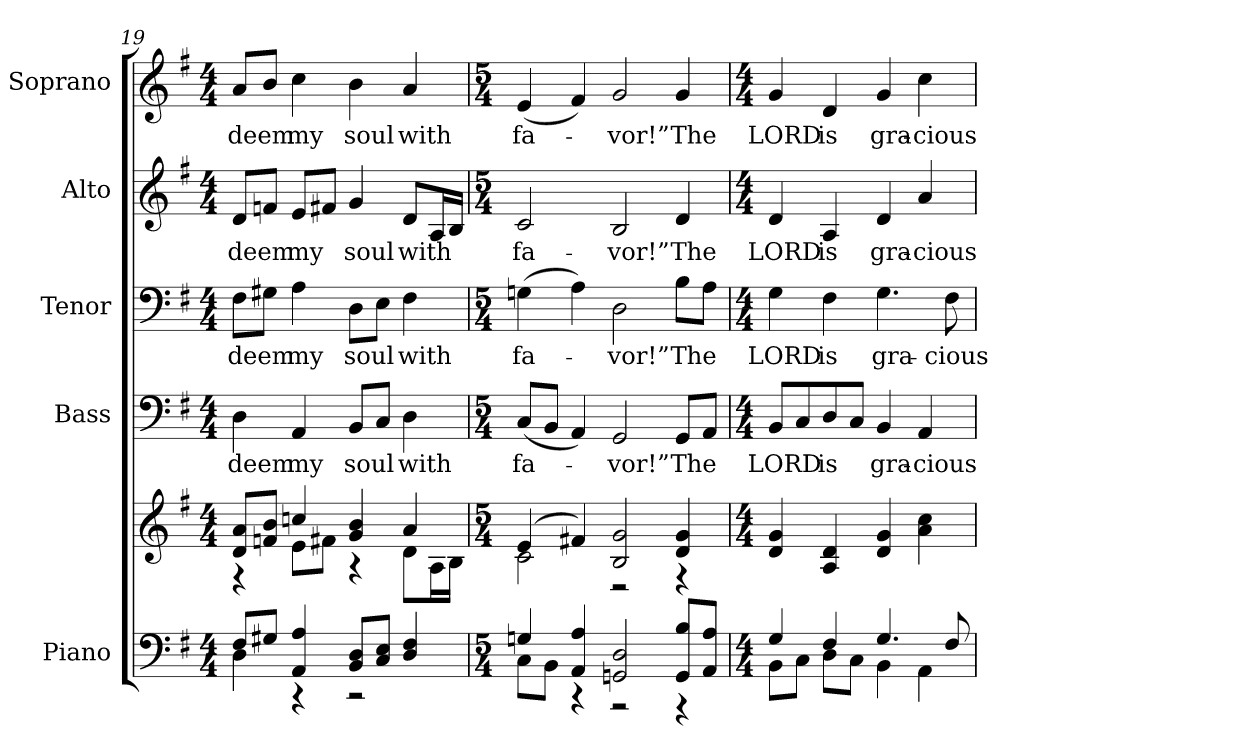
**kern	**kern	**kern	**text	**kern	**text	**kern	**text	**kern	**text
*part5	*part5	*part4	*part4	*part3	*part3	*part2	*part2	*part1	*part1
*staff6	*staff5	*staff4	*staff4	*staff3	*staff3	*staff2	*staff2	*staff1	*staff1
*I"Piano	*	*I"Bass	*	*I"Tenor	*	*I"Alto	*	*I"Soprano	*
*I'Pno.	*	*I'B.	*	*I'T.	*	*I'A.	*	*I'S.	*
!!LO:LB:g=z
*clefF4	*clefG2	*clefF4	*	*clefF4	*	*clefG2	*	*clefG2	*
*k[f#]	*k[f#]	*k[f#]	*	*k[f#]	*	*k[f#]	*	*k[f#]	*
*G:	*G:	*G:	*	*G:	*	*G:	*	*G:	*
*M4/4	*M4/4	*M4/4	*	*M4/4	*	*M4/4	*	*M4/4	*
=19	=19	=19	=19	=19	=19	=19	=19	=19	=19
*^	*^	*	*	*	*	*	*	*	*
!	!	!	!	!	!LO:LY:b:color=#000000	!	!	!	!	!	!
!	!	!	!	!	!	!	!LO:LY:b:color=#000000	!	!	!	!
!	!	!	!	!	!	!	!	!	!LO:LY:b:color=#000000	!	!
!	!	!	!	!	!	!	!	!	!	!	!LO:LY:b:color=#000000
8F#i/L	4Di\	8di/ 8aiL	4r	4Di\	deem	8F#i\L	deem	8di/L	deem	8ai/L	deem
8G#Xi/J	.	8fni/ 8biJ	.	.	.	8G#Xi\J	.	8fni/J	.	8bi/J	.
!	!	!	!	!	!LO:LY:b:color=#000000	!	!	!	!	!	!
!	!	!	!	!	!	!	!LO:LY:b:color=#000000	!	!	!	!
!	!	!	!	!	!	!	!	!	!LO:LY:b:color=#000000	!	!
!	!	!	!	!	!	!	!	!	!	!	!LO:LY:b:color=#000000
4AAi/ 4Ai	4r	4ccni/	8ei\L	4AAi/	my	4Ai\	my	8ei/L	my	4cci\	my
.	.	.	8f#Xi\J	.	.	.	.	8f#Xi/J	.	.	.
!	!	!	!	!	!LO:LY:b:color=#000000	!	!	!	!	!	!
!	!	!	!	!	!	!	!LO:LY:b:color=#000000	!	!	!	!
!	!	!	!	!	!	!	!	!	!LO:LY:b:color=#000000	!	!
!	!	!	!	!	!	!	!	!	!	!	!LO:LY:b:color=#000000
8BBi/ 8DiL	2r	4gi/ 4bi	4r	8BBi/L	soul	8Di\L	soul	4gi/	soul	4bi\	soul
8Ci/ 8EiJ	.	.	.	8Ci/J	.	8Ei\J	.	.	.	.	.
!	!	!	!	!	!LO:LY:b:color=#000000	!	!	!	!	!	!
!	!	!	!	!	!	!	!LO:LY:b:color=#000000	!	!	!	!
!	!	!	!	!	!	!	!	!	!LO:LY:b:color=#000000	!	!
!	!	!	!	!	!	!	!	!	!	!	!LO:LY:b:color=#000000
4Di/ 4F#i	.	4ai/	8di\L	4Di\	with	4F#i\	with	8di/L	with	4ai/	with
.	.	.	16Ai\L	.	.	.	.	16Ai/L	.	.	.
.	.	.	16Bi\JJ	.	.	.	.	16Bi/JJ	.	.	.
=20	=20	=20	=20	=20	=20	=20	=20	=20	=20	=20	=20
*M5/4	*	*M5/4	*	*M5/4	*	*M5/4	*	*M5/4	*	*M5/4	*
!	!	!	!	!	!LO:LY:b:color=#000000	!	!	!	!	!	!
!	!	!	!	!	!	!	!LO:LY:b:color=#000000	!	!	!	!
!	!	!	!	!	!	!	!	!	!LO:LY:b:color=#000000	!	!
!	!	!	!	!	!	!	!	!	!	!	!LO:LY:b:color=#000000
4Gni/	8Ci\L	(4ei/	2ci\	(8Ci/L	fa-	(4Gni\	fa-	2ci/	fa-	(4ei/	fa-
.	8BBi\J	.	.	8BBi/J	.	.	.	.	.	.	.
4AAi/ 4Ai	4r	4f#Xi/)	.	4AAi/)	.	4Ai\)	.	.	.	4f#i/)	.
!	!	!	!	!	!LO:LY:b:color=#000000	!	!	!	!	!	!
!	!	!	!	!	!	!	!LO:LY:b:color=#000000	!	!	!	!
!	!	!	!	!	!	!	!	!	!LO:LY:b:color=#000000	!	!
!	!	!	!	!	!	!	!	!	!	!	!LO:LY:b:color=#000000
2GGni/ 2Di	2r	2Bi/ 2gi	2r	2GGi/	-vor!”	2Di\	-vor!”	2Bi/	-vor!”	2gi/	-vor!”
!	!	!	!	!	!LO:LY:b:color=#000000	!	!	!	!	!	!
!	!	!	!	!	!	!	!LO:LY:b:color=#000000	!	!	!	!
!	!	!	!	!	!	!	!	!	!LO:LY:b:color=#000000	!	!
!	!	!	!	!	!	!	!	!	!	!	!LO:LY:b:color=#000000
8GGi/ 8BiL	4r	4di/ 4gi	4r	8GGi/L	The	8Bi\L	The	4di/	The	4gi/	The
8AAi/ 8AiJ	.	.	.	8AAi/J	.	8Ai\J	.	.	.	.	.
*	*	*v	*v	*	*	*	*	*	*	*	*
!!LO:PB:g=z
=21	=21	=21	=21	=21	=21	=21	=21	=21	=21	=21
*M4/4	*	*M4/4	*M4/4	*	*M4/4	*	*M4/4	*	*M4/4	*
!	!	!	!	!LO:LY:b:color=#000000	!	!	!	!	!	!
!	!	!	!	!	!	!LO:LY:b:color=#000000	!	!	!	!
!	!	!	!	!	!	!	!	!LO:LY:b:color=#000000	!	!
!	!	!	!	!	!	!	!	!	!	!LO:LY:b:color=#000000
4Gi/	8BBi\L	4di/ 4gi	8BBi/L	LORD	4Gi\	LORD	4di/	LORD	4gi/	LORD
.	8Ci\J	.	8Ci/	.	.	.	.	.	.	.
!	!	!	!	!LO:LY:b:color=#000000	!	!	!	!	!	!
!	!	!	!	!	!	!LO:LY:b:color=#000000	!	!	!	!
!	!	!	!	!	!	!	!	!LO:LY:b:color=#000000	!	!
!	!	!	!	!	!	!	!	!	!	!LO:LY:b:color=#000000
4F#i/	8Di\L	4Ai/ 4di	8Di/	is	4F#i\	is	4Ai/	is	4di/	is
.	8Ci\J	.	8Ci/J	.	.	.	.	.	.	.
!	!	!	!	!LO:LY:b:color=#000000	!	!	!	!	!	!
!	!	!	!	!	!	!LO:LY:b:color=#000000	!	!	!	!
!	!	!	!	!	!	!	!	!LO:LY:b:color=#000000	!	!
!	!	!	!	!	!	!	!	!	!	!LO:LY:b:color=#000000
4.Gi/	4BBi\	4di/ 4gi	4BBi/	gra-	4.Gi\	gra-	4di/	gra-	4gi/	gra-
!	!	!	!	!LO:LY:b:color=#000000	!	!	!	!	!	!
!	!	!	!	!	!	!	!	!LO:LY:b:color=#000000	!	!
!	!	!	!	!	!	!	!	!	!	!LO:LY:b:color=#000000
.	4AAi\	4ai\ 4cci	4AAi/	-cious	.	.	4ai/	-cious	4cci\	-cious
!	!	!	!	!	!	!LO:LY:b:color=#000000	!	!	!	!
8F#i/	.	.	.	.	8F#i\	-cious	.	.	.	.
*v	*v	*	*	*	*	*	*	*	*	*
=	=	=	=	=	=	=	=	=	=
*-	*-	*-	*-	*-	*-	*-	*-	*-	*-
